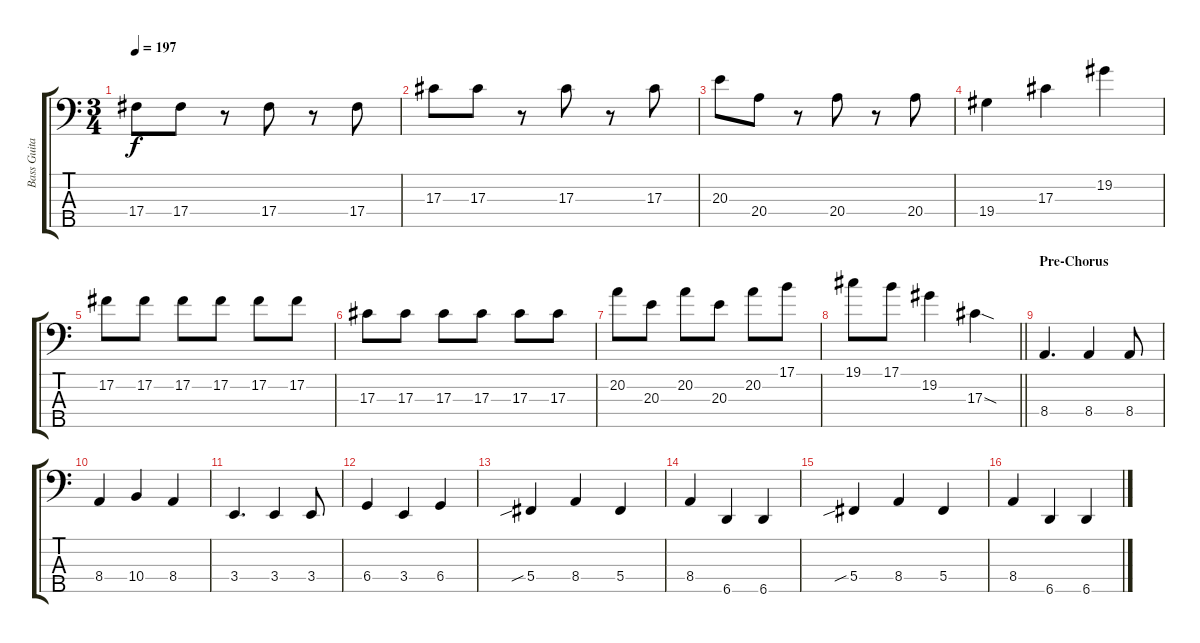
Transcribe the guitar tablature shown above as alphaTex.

\track ("Bass Guitar" "Bass Guita") {instrument electricbassfinger}
\staff {score tabs}
\tuning (Gb2 Db2 Ab1 Db1 Ab0) {hide}
\ts (3 4)
\tempo 197
\clef f4
\ks c
17.4.8{dy f} 17.4.8 r.8 17.4.8 r.8 17.4.8 |
17.3.8 17.3.8 r.8 17.3.8 r.8 17.3.8 |
20.3.8 20.4.8 r.8 20.4.8 r.8 20.4.8 |
19.4.4 17.3.4 19.2.4 |
17.2.8 17.2.8 17.2.8 17.2.8 17.2.8 17.2.8 |
17.3.8 17.3.8 17.3.8 17.3.8 17.3.8 17.3.8 |
20.2.8 20.3.8 20.2.8 20.3.8 20.2.8 17.1.8 |
\barLineRight lightlight
19.1.8 17.1.8 19.2.4 17.3{sod}.4 |
\section ("" "Pre-Chorus")
8.4.4{d} 8.4.4 8.4.8 |
8.4.4 10.4.4 8.4.4 |
3.4.4{d} 3.4.4 3.4.8 |
6.4.4 3.4.4 6.4.4 |
5.4{sib}.4 8.4.4 5.4.4 |
8.4.4 6.5.4 6.5.4 |
5.4{sib}.4 8.4.4 5.4.4 |
8.4.4 6.5.4 6.5.4
